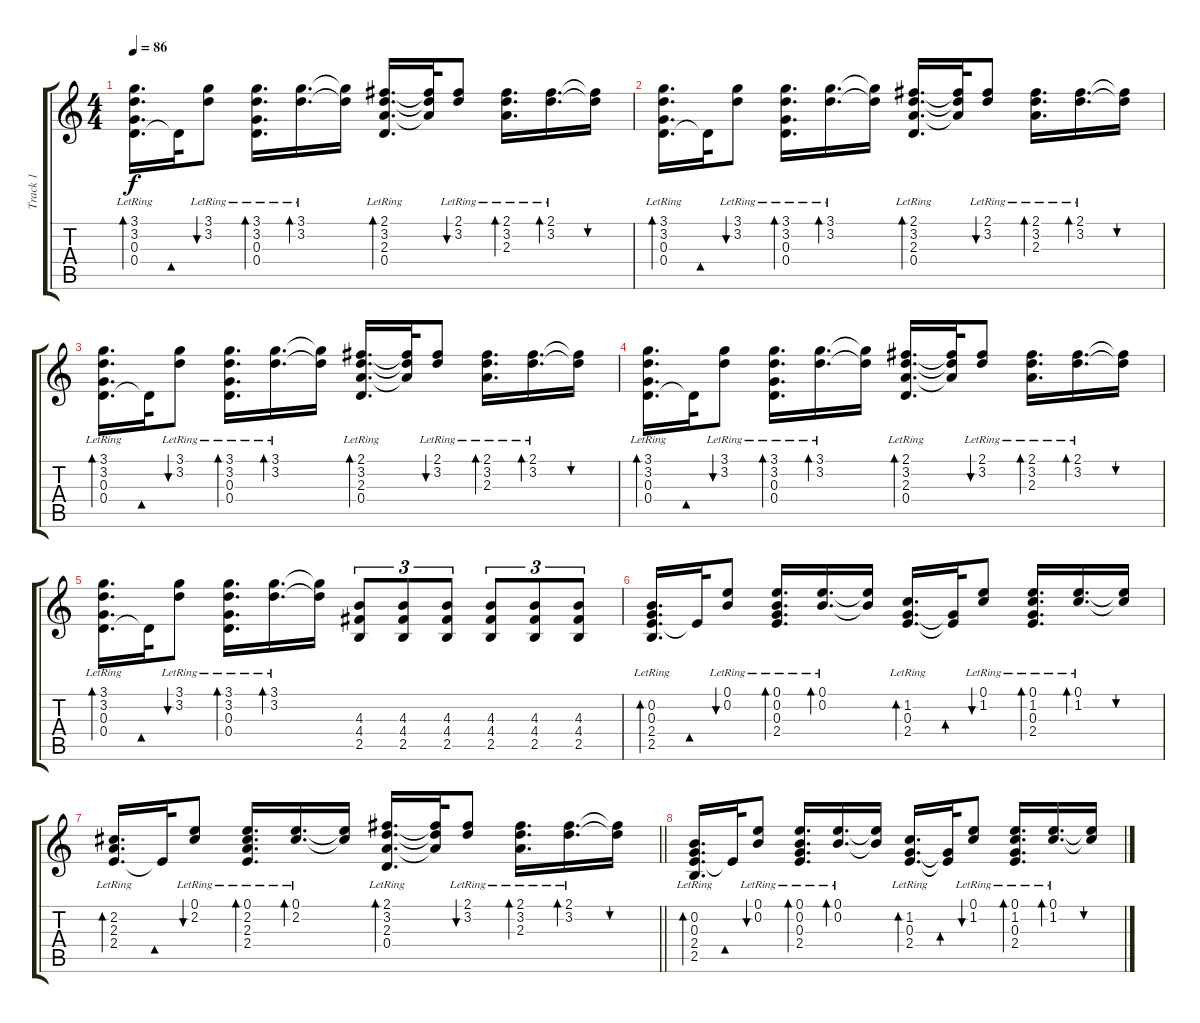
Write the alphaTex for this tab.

\track ("Track 1" "Track 1") {instrument acousticguitarsteel}
\staff {score tabs}
\tuning (E4 B3 G3 D3 A2 E2) {hide}
\ts (4 4)
\tempo 86
\clef g2
\ks c
(3.1 3.2{lr} 0.3{lr} 0.4{lr}).16{d bd 60 dy f} 0.4{t}.32{bd 60} (3.1{lr} 3.2{lr}).8{bu 60} (3.1{lr} 3.2{lr} 0.3{lr} 0.4{lr}).16{d bd 60} (3.1{lr} 3.2{lr}).16{d bd 60} (3.1{t} 3.2{t}).16 (2.1{lr} 3.2{lr} 2.3{lr} 0.4).16{d bd 60} (2.1{t} 3.2{t} 2.3{t}).32 (2.1{lr} 3.2{lr}).8{bu 60} (2.1{lr} 3.2{lr} 2.3{lr}).16{d bd 60} (2.1{lr} 3.2{lr}).16{d bd 60} (2.1{t} 3.2{t}).16{bu 60} |
(3.1 3.2{lr} 0.3{lr} 0.4{lr}).16{d bd 60} 0.4{t}.32{bd 60} (3.1{lr} 3.2{lr}).8{bu 60} (3.1{lr} 3.2{lr} 0.3{lr} 0.4{lr}).16{d bd 60} (3.1{lr} 3.2{lr}).16{d bd 60} (3.1{t} 3.2{t}).16 (2.1{lr} 3.2{lr} 2.3{lr} 0.4).16{d bd 60} (2.1{t} 3.2{t} 2.3{t}).32 (2.1{lr} 3.2{lr}).8{bu 60} (2.1{lr} 3.2{lr} 2.3{lr}).16{d bd 60} (2.1{lr} 3.2{lr}).16{d bd 60} (2.1{t} 3.2{t}).16{bu 60} |
(3.1 3.2{lr} 0.3{lr} 0.4{lr}).16{d bd 60} 0.4{t}.32{bd 60} (3.1{lr} 3.2{lr}).8{bu 60} (3.1{lr} 3.2{lr} 0.3{lr} 0.4{lr}).16{d bd 60} (3.1{lr} 3.2{lr}).16{d bd 60} (3.1{t} 3.2{t}).16 (2.1{lr} 3.2{lr} 2.3{lr} 0.4).16{d bd 60} (2.1{t} 3.2{t} 2.3{t}).32 (2.1{lr} 3.2{lr}).8{bu 60} (2.1{lr} 3.2{lr} 2.3{lr}).16{d bd 60} (2.1{lr} 3.2{lr}).16{d bd 60} (2.1{t} 3.2{t}).16{bu 60} |
(3.1 3.2{lr} 0.3{lr} 0.4{lr}).16{d bd 60} 0.4{t}.32{bd 60} (3.1{lr} 3.2{lr}).8{bu 60} (3.1{lr} 3.2{lr} 0.3{lr} 0.4{lr}).16{d bd 60} (3.1{lr} 3.2{lr}).16{d bd 60} (3.1{t} 3.2{t}).16 (2.1{lr} 3.2{lr} 2.3{lr} 0.4).16{d bd 60} (2.1{t} 3.2{t} 2.3{t}).32 (2.1{lr} 3.2{lr}).8{bu 60} (2.1{lr} 3.2{lr} 2.3{lr}).16{d bd 60} (2.1{lr} 3.2{lr}).16{d bd 60} (2.1{t} 3.2{t}).16{bu 60} |
(3.1 3.2{lr} 0.3{lr} 0.4{lr}).16{d bd 60} 0.4{t}.32{bd 60} (3.1{lr} 3.2{lr}).8{bu 60} (3.1{lr} 3.2{lr} 0.3{lr} 0.4{lr}).16{d bd 60} (3.1{lr} 3.2{lr}).16{d bd 60} (3.1{t} 3.2{t}).16 (4.3 4.4 2.5).8{tu (3 2)} (4.3 4.4 2.5).8{tu (3 2)} (4.3 4.4 2.5).8{tu (3 2)} (4.3 4.4 2.5).8{tu (3 2)} (4.3 4.4 2.5).8{tu (3 2)} (4.3 4.4 2.5).8{tu (3 2)} |
(0.2{lr} 0.3{lr} 2.4{lr} 2.5).16{d bd 60} 2.4{t}.32{bd 60} (0.1{lr} 0.2{lr}).8{bu 60} (0.1{lr} 0.2{lr} 0.3{lr} 2.4{lr}).16{d bd 60} (0.1{lr} 0.2{lr}).16{d bd 60} (0.1{t} 0.2{t}).16 (1.2 0.3{lr} 2.4{lr}).16{d bd 60} (0.3{t} 2.4{t}).32{bd 60} (0.1{lr} 1.2{lr}).8{bu 60} (0.1{lr} 1.2{lr} 0.3{lr} 2.4{lr}).16{d bd 60} (0.1{lr} 1.2{lr}).16{d bd 60} (0.1{t} 1.2{t}).16{bu 60} |
\barLineRight lightlight
(2.2{lr} 2.3{lr} 2.4{lr}).16{d bd 60} 2.4{t}.32{bd 60} (0.1{lr} 2.2{lr}).8{bu 60} (0.1{lr} 2.2{lr} 2.3{lr} 2.4{lr}).16{d bd 60} (0.1{lr} 2.2{lr}).16{d bd 60} (0.1{t} 2.2{t}).16 (2.1{lr} 3.2{lr} 2.3{lr} 0.4).16{d bd 60} (2.1{t} 3.2{t} 2.3{t}).32 (2.1{lr} 3.2{lr}).8{bu 60} (2.1{lr} 3.2{lr} 2.3{lr}).16{d bd 60} (2.1{lr} 3.2{lr}).16{d bd 60} (2.1{t} 3.2{t}).16{bu 60} |
(0.2{lr} 0.3{lr} 2.4{lr} 2.5).16{d bd 60} 2.4{t}.32{bd 60} (0.1{lr} 0.2{lr}).8{bu 60} (0.1{lr} 0.2{lr} 0.3{lr} 2.4{lr}).16{d bd 60} (0.1{lr} 0.2{lr}).16{d bd 60} (0.1{t} 0.2{t}).16 (1.2 0.3{lr} 2.4{lr}).16{d bd 60} (0.3{t} 2.4{t}).32{bd 60} (0.1{lr} 1.2{lr}).8{bu 60} (0.1{lr} 1.2{lr} 0.3{lr} 2.4{lr}).16{d bd 60} (0.1{lr} 1.2{lr}).16{d bd 60} (0.1{t} 1.2{t}).16{bu 60}
